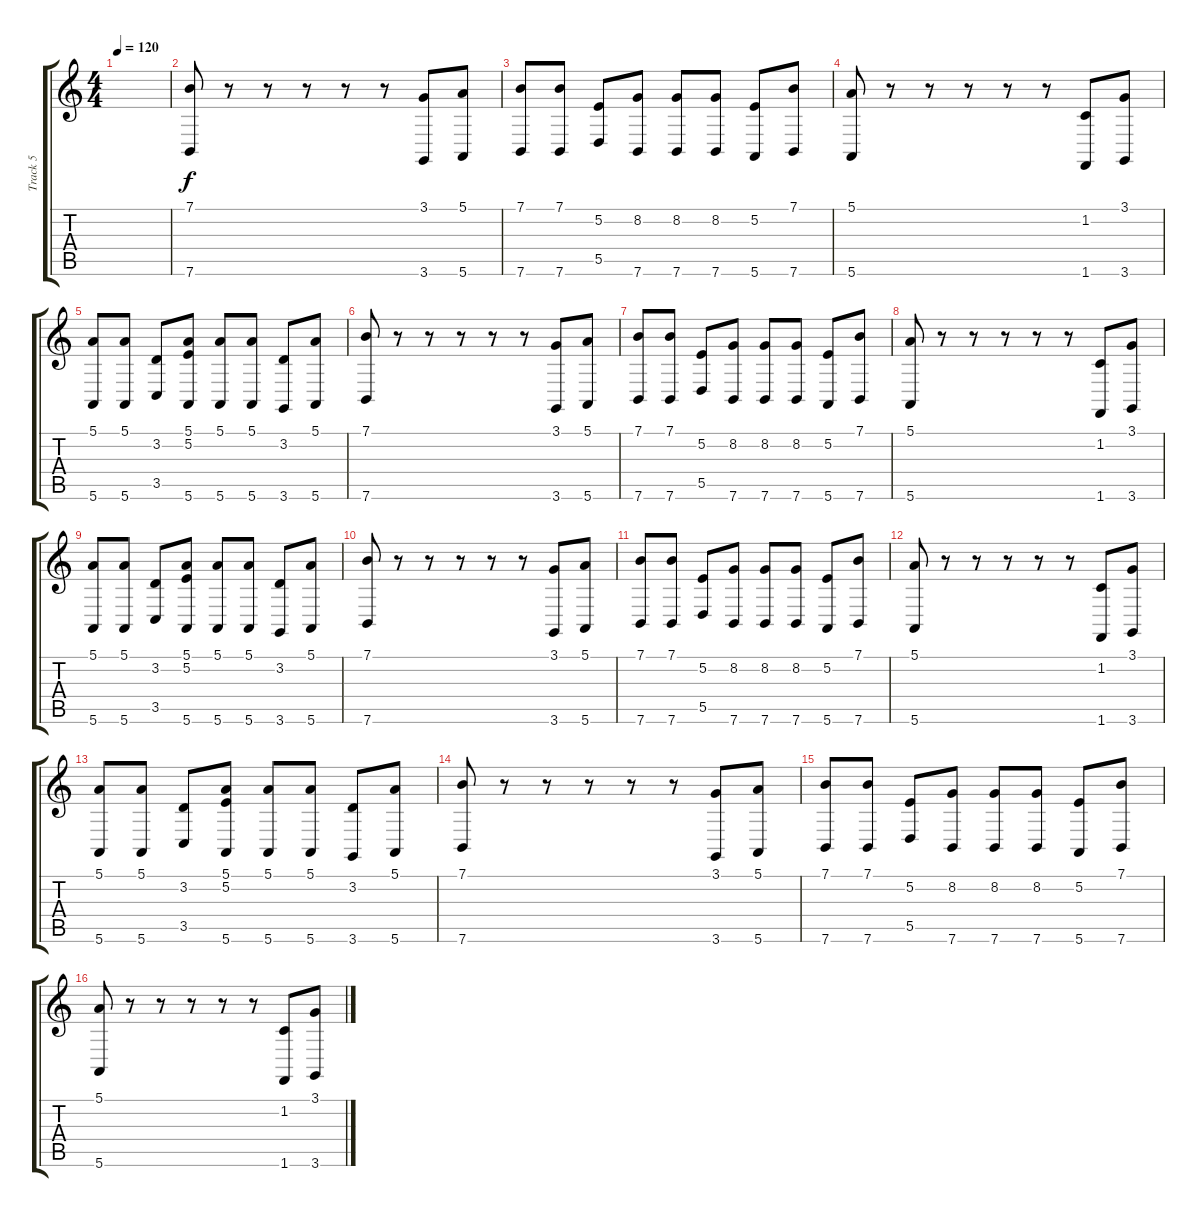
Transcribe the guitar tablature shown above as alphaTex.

\track ("Track 5" "Track 5") {instrument lead2sawtooth}
\staff {score tabs}
\tuning (E4 B3 G3 D3 A2 E2) {hide}
\ts (4 4)
\tempo 120
\clef g2
\ks c
|
(7.1 7.6).8{volume 16} r.8 r.8 r.8 r.8 r.8 (3.1 3.6).8 (5.1 5.6).8 |
(7.1 7.6).8 (7.1 7.6).8 (5.2 5.5).8 (8.2 7.6).8 (8.2 7.6).8 (8.2 7.6).8 (5.2 5.6).8 (7.1 7.6).8 |
(5.1 5.6).8 r.8 r.8 r.8 r.8 r.8 (1.2 1.6).8 (3.1 3.6).8 |
(5.1 5.6).8 (5.1 5.6).8 (3.2 3.5).8 (5.1 5.2 5.6).8 (5.1 5.6).8 (5.1 5.6).8 (3.2 3.6).8 (5.1 5.6).8 |
(7.1 7.6).8{volume 16} r.8 r.8 r.8 r.8 r.8 (3.1 3.6).8 (5.1 5.6).8 |
(7.1 7.6).8 (7.1 7.6).8 (5.2 5.5).8 (8.2 7.6).8 (8.2 7.6).8 (8.2 7.6).8 (5.2 5.6).8 (7.1 7.6).8 |
(5.1 5.6).8 r.8 r.8 r.8 r.8 r.8 (1.2 1.6).8 (3.1 3.6).8 |
(5.1 5.6).8 (5.1 5.6).8 (3.2 3.5).8 (5.1 5.2 5.6).8 (5.1 5.6).8 (5.1 5.6).8 (3.2 3.6).8 (5.1 5.6).8 |
(7.1 7.6).8{volume 16} r.8 r.8 r.8 r.8 r.8 (3.1 3.6).8 (5.1 5.6).8 |
(7.1 7.6).8 (7.1 7.6).8 (5.2 5.5).8 (8.2 7.6).8 (8.2 7.6).8 (8.2 7.6).8 (5.2 5.6).8 (7.1 7.6).8 |
(5.1 5.6).8 r.8 r.8 r.8 r.8 r.8 (1.2 1.6).8 (3.1 3.6).8 |
(5.1 5.6).8 (5.1 5.6).8 (3.2 3.5).8 (5.1 5.2 5.6).8 (5.1 5.6).8 (5.1 5.6).8 (3.2 3.6).8 (5.1 5.6).8 |
(7.1 7.6).8{volume 16} r.8 r.8 r.8 r.8 r.8 (3.1 3.6).8 (5.1 5.6).8 |
(7.1 7.6).8 (7.1 7.6).8 (5.2 5.5).8 (8.2 7.6).8 (8.2 7.6).8 (8.2 7.6).8 (5.2 5.6).8 (7.1 7.6).8 |
(5.1 5.6).8 r.8 r.8 r.8 r.8 r.8 (1.2 1.6).8 (3.1 3.6).8
